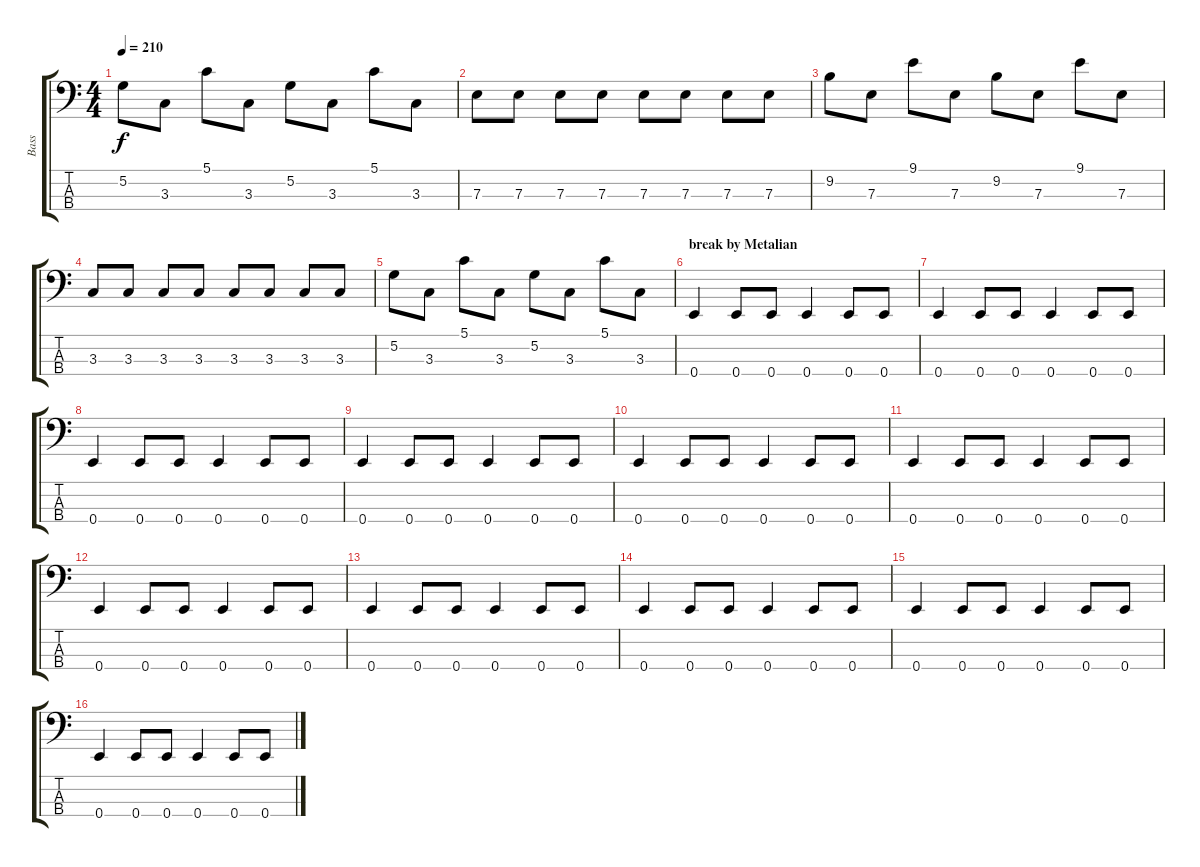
\track ("Bass" "Bass") {instrument electricbassfinger}
\staff {score tabs}
\tuning (G2 D2 A1 E1) {hide}
\ts (4 4)
\tempo 210
\clef f4
\ks c
5.2.8{dy f} 3.3.8 5.1.8 3.3.8 5.2.8 3.3.8 5.1.8 3.3.8 |
7.3.8 7.3.8 7.3.8 7.3.8 7.3.8 7.3.8 7.3.8 7.3.8 |
9.2.8 7.3.8 9.1.8 7.3.8 9.2.8 7.3.8 9.1.8 7.3.8 |
3.3.8 3.3.8 3.3.8 3.3.8 3.3.8 3.3.8 3.3.8 3.3.8 |
5.2.8 3.3.8 5.1.8 3.3.8 5.2.8 3.3.8 5.1.8 3.3.8 |
\section ("" "break by Metalian")
0.4.4 0.4.8 0.4.8 0.4.4 0.4.8 0.4.8 |
0.4.4 0.4.8 0.4.8 0.4.4 0.4.8 0.4.8 |
0.4.4 0.4.8 0.4.8 0.4.4 0.4.8 0.4.8 |
0.4.4 0.4.8 0.4.8 0.4.4 0.4.8 0.4.8 |
0.4.4 0.4.8 0.4.8 0.4.4 0.4.8 0.4.8 |
0.4.4 0.4.8 0.4.8 0.4.4 0.4.8 0.4.8 |
0.4.4 0.4.8 0.4.8 0.4.4 0.4.8 0.4.8 |
0.4.4 0.4.8 0.4.8 0.4.4 0.4.8 0.4.8 |
0.4.4 0.4.8 0.4.8 0.4.4 0.4.8 0.4.8 |
0.4.4 0.4.8 0.4.8 0.4.4 0.4.8 0.4.8 |
0.4.4 0.4.8 0.4.8 0.4.4 0.4.8 0.4.8
